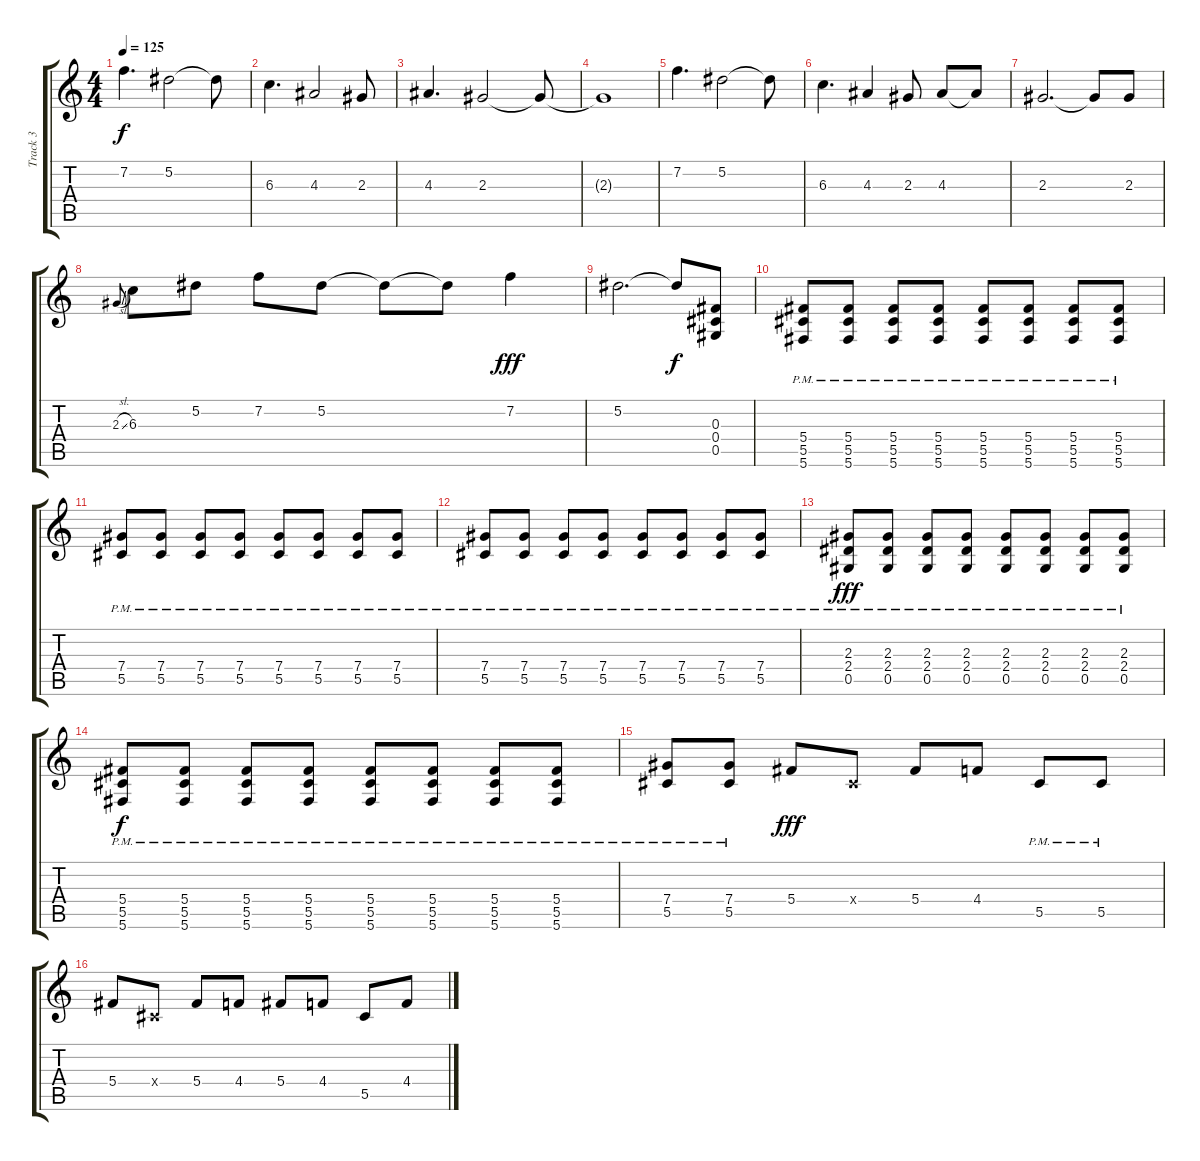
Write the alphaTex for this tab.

\track ("Track 3" "Track 3") {instrument distortionguitar}
\staff {score tabs}
\tuning (Eb4 Bb3 Gb3 Db3 Ab2 Db2) {hide}
\ts (4 4)
\tempo 125
\clef g2
\ks c
7.2.4{d dy f} 5.2.2 5.2{t}.8 |
6.3.4{d} 4.3.2 2.3.8 |
4.3.4{d} 2.3.2 2.3{t}.8 |
2.3{t}.1 |
7.2.4{d} 5.2.2 5.2{t}.8 |
6.3.4{d} 4.3.4 2.3.8 4.3.8 4.3{t}.8 |
2.3.2{d} 2.3{t}.8 2.3.8 |
2.3{sl}.8{gr onbeat} 6.3.8 5.2.8 7.2.8 5.2.8 5.2{t}.8 5.2{t}.8 7.2.4{dy fff} |
5.2.2{d} 5.2{t}.8{dy f} (0.3 0.4 0.5).8 |
(5.4{pm} 5.5{pm} 5.6{pm}).8 (5.4{pm} 5.5{pm} 5.6{pm}).8 (5.4{pm} 5.5{pm} 5.6{pm}).8 (5.4{pm} 5.5{pm} 5.6{pm}).8 (5.4{pm} 5.5{pm} 5.6{pm}).8 (5.4{pm} 5.5{pm} 5.6{pm}).8 (5.4{pm} 5.5{pm} 5.6{pm}).8 (5.4{pm} 5.5{pm} 5.6{pm}).8 |
(7.4{pm} 5.5{pm}).8 (7.4{pm} 5.5{pm}).8 (7.4{pm} 5.5{pm}).8 (7.4{pm} 5.5{pm}).8 (7.4{pm} 5.5{pm}).8 (7.4{pm} 5.5{pm}).8 (7.4{pm} 5.5{pm}).8 (7.4{pm} 5.5{pm}).8 |
(7.4{pm} 5.5{pm}).8 (7.4{pm} 5.5{pm}).8 (7.4{pm} 5.5{pm}).8 (7.4{pm} 5.5{pm}).8 (7.4{pm} 5.5{pm}).8 (7.4{pm} 5.5{pm}).8 (7.4{pm} 5.5{pm}).8 (7.4{pm} 5.5{pm}).8 |
(2.3{pm} 2.4{pm} 0.5{pm}).8{dy fff} (2.3{pm} 2.4{pm} 0.5{pm}).8 (2.3{pm} 2.4{pm} 0.5{pm}).8 (2.3{pm} 2.4{pm} 0.5{pm}).8 (2.3{pm} 2.4{pm} 0.5{pm}).8 (2.3{pm} 2.4{pm} 0.5{pm}).8 (2.3{pm} 2.4{pm} 0.5{pm}).8 (2.3{pm} 2.4{pm} 0.5{pm}).8 |
(5.4{pm} 5.5{pm} 5.6{pm}).8{dy f} (5.4{pm} 5.5{pm} 5.6{pm}).8 (5.4{pm} 5.5{pm} 5.6{pm}).8 (5.4{pm} 5.5{pm} 5.6{pm}).8 (5.4{pm} 5.5{pm} 5.6{pm}).8 (5.4{pm} 5.5{pm} 5.6{pm}).8 (5.4{pm} 5.5{pm} 5.6{pm}).8 (5.4{pm} 5.5{pm} 5.6{pm}).8 |
(7.4{pm} 5.5{pm}).8 (7.4{pm} 5.5{pm}).8 5.4.8{dy fff} 0.4{x}.8 5.4.8 4.4.8 5.5{pm}.8 5.5{pm}.8 |
5.4.8 0.4{x}.8 5.4.8 4.4.8 5.4.8 4.4.8 5.5.8 4.4.8
